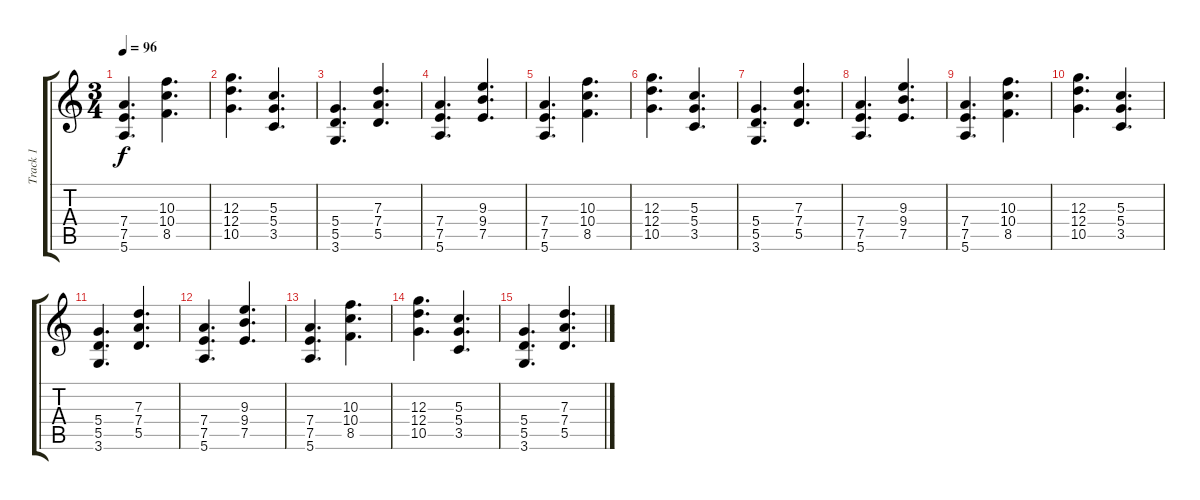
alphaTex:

\track ("Track 1" "Track 1") {instrument acousticguitarsteel}
\staff {score tabs}
\tuning (E4 B3 G3 D3 A2 E2) {hide}
\ts (3 4)
\tempo 96
\clef g2
\ks c
(7.4 7.5 5.6).4{d dy f} (10.3 10.4 8.5).4{d} |
(12.3 12.4 10.5).4{d} (5.3 5.4 3.5).4{d} |
(5.4 5.5 3.6).4{d} (7.3 7.4 5.5).4{d} |
(7.4 7.5 5.6).4{d} (9.3 9.4 7.5).4{d} |
(7.4 7.5 5.6).4{d} (10.3 10.4 8.5).4{d} |
(12.3 12.4 10.5).4{d} (5.3 5.4 3.5).4{d} |
(5.4 5.5 3.6).4{d} (7.3 7.4 5.5).4{d} |
(7.4 7.5 5.6).4{d} (9.3 9.4 7.5).4{d} |
(7.4 7.5 5.6).4{d} (10.3 10.4 8.5).4{d} |
(12.3 12.4 10.5).4{d volume 0} (5.3 5.4 3.5).4{d} |
(5.4 5.5 3.6).4{d} (7.3 7.4 5.5).4{d} |
(7.4 7.5 5.6).4{d} (9.3 9.4 7.5).4{d} |
(7.4 7.5 5.6).4{d} (10.3 10.4 8.5).4{d} |
(12.3 12.4 10.5).4{d} (5.3 5.4 3.5).4{d} |
(5.4 5.5 3.6).4{d} (7.3 7.4 5.5).4{d}
